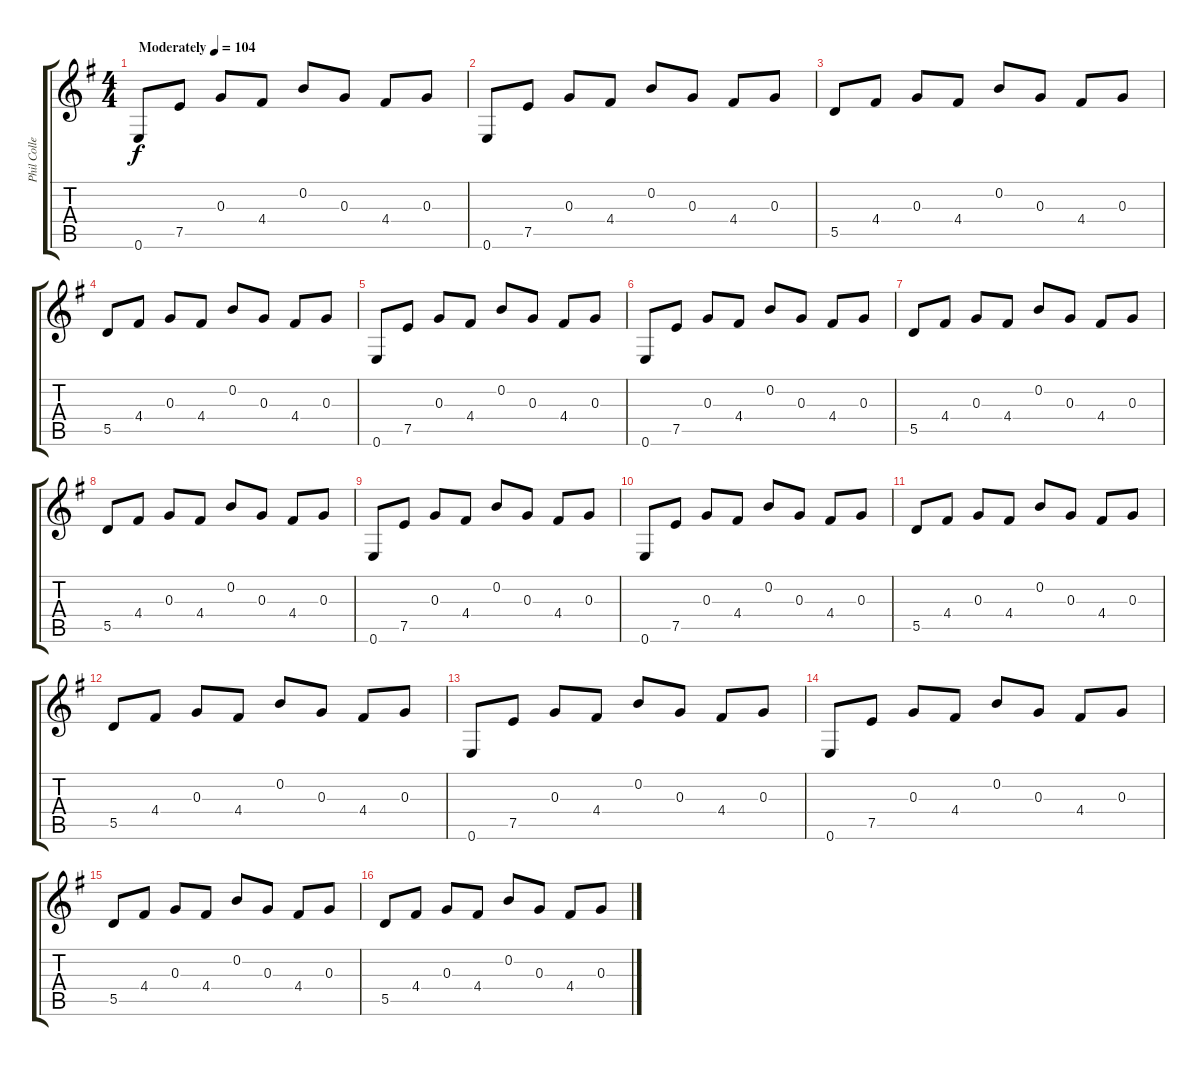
\track ("Phil Collen" "Phil Colle") {instrument electricguitarclean}
\staff {score tabs}
\tuning (E4 B3 G3 D3 A2 E2) {hide}
\ts (4 4)
\tempo (104 "Moderately")
\clef g2
\ks eminor
0.6.8{dy f instrument electricguitarclean} 7.5.8 0.3.8 4.4.8 0.2.8 0.3.8 4.4.8 0.3.8 |
0.6.8 7.5.8 0.3.8 4.4.8 0.2.8 0.3.8 4.4.8 0.3.8 |
5.5.8 4.4.8 0.3.8 4.4.8 0.2.8 0.3.8 4.4.8 0.3.8 |
5.5.8 4.4.8 0.3.8 4.4.8 0.2.8 0.3.8 4.4.8 0.3.8 |
0.6.8 7.5.8 0.3.8 4.4.8 0.2.8 0.3.8 4.4.8 0.3.8 |
0.6.8 7.5.8 0.3.8 4.4.8 0.2.8 0.3.8 4.4.8 0.3.8 |
5.5.8 4.4.8 0.3.8 4.4.8 0.2.8 0.3.8 4.4.8 0.3.8 |
5.5.8 4.4.8 0.3.8 4.4.8 0.2.8 0.3.8 4.4.8 0.3.8 |
0.6.8 7.5.8 0.3.8 4.4.8 0.2.8 0.3.8 4.4.8 0.3.8 |
0.6.8 7.5.8 0.3.8 4.4.8 0.2.8 0.3.8 4.4.8 0.3.8 |
5.5.8 4.4.8 0.3.8 4.4.8 0.2.8 0.3.8 4.4.8 0.3.8 |
5.5.8 4.4.8 0.3.8 4.4.8 0.2.8 0.3.8 4.4.8 0.3.8 |
0.6.8 7.5.8 0.3.8 4.4.8 0.2.8 0.3.8 4.4.8 0.3.8 |
0.6.8 7.5.8 0.3.8 4.4.8 0.2.8 0.3.8 4.4.8 0.3.8 |
5.5.8 4.4.8 0.3.8 4.4.8 0.2.8 0.3.8 4.4.8 0.3.8 |
5.5.8 4.4.8 0.3.8 4.4.8 0.2.8 0.3.8 4.4.8 0.3.8
